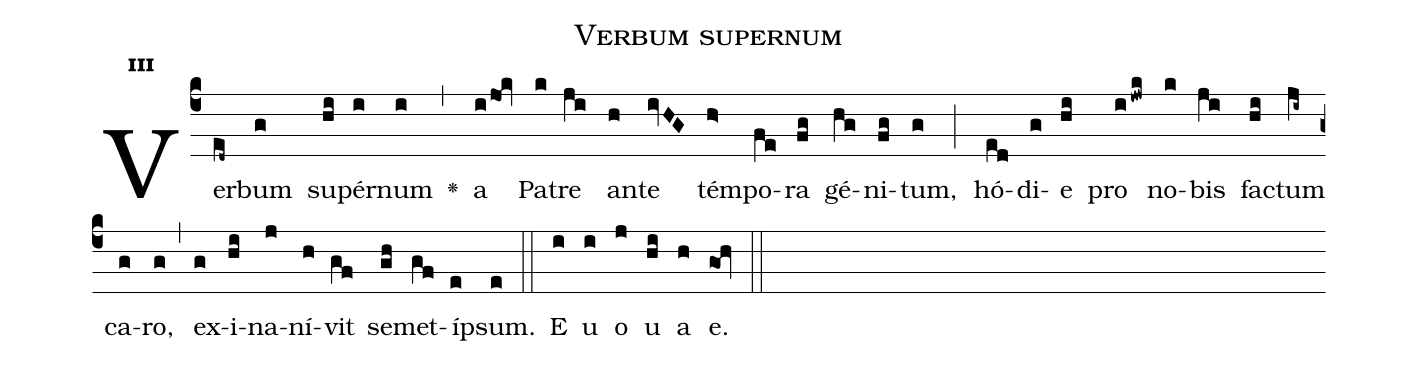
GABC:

name:Verbum supernum;
office-part:Antiphona;
mode:3;
%%
initial-style: 1;
name: Verbum supernum
book: Antiphonae & Responsoria/Tomus I, p. 78;
occasion: In Nativitate Domini;
office-part: Vesperae I Ant 3;
user-notes: ;
commentary: ;
annotation: 3a2;
centering-scheme: english;
fontsize: 12;
font: OFLSortsMillGoudy;
height: 11;
width: 4.5;
%%
(c4)Ver(ed~)bum(g) su(hi)pér(i)num(i) <v>\greheightstar</v>(,) a(ijok) Pa(k)tre(ji) an(h)te(ivHG) tém(h>)po(fe)ra(fg) gé(hg)ni(fg)tum,(g) (;) hó(ed)di(g)e(hi) pro(ijwk) no(k)bis(ji) fa(hi)ctum(ji~) ca(g)ro,(g) (,) ex(g)i(hi)na(j)ní(h)vit(gf) se(gh)met(gf)í(e)psum.(e) (::)
E(i) u(i) o(j) u(hi) a(h) e.(goh) (::)
